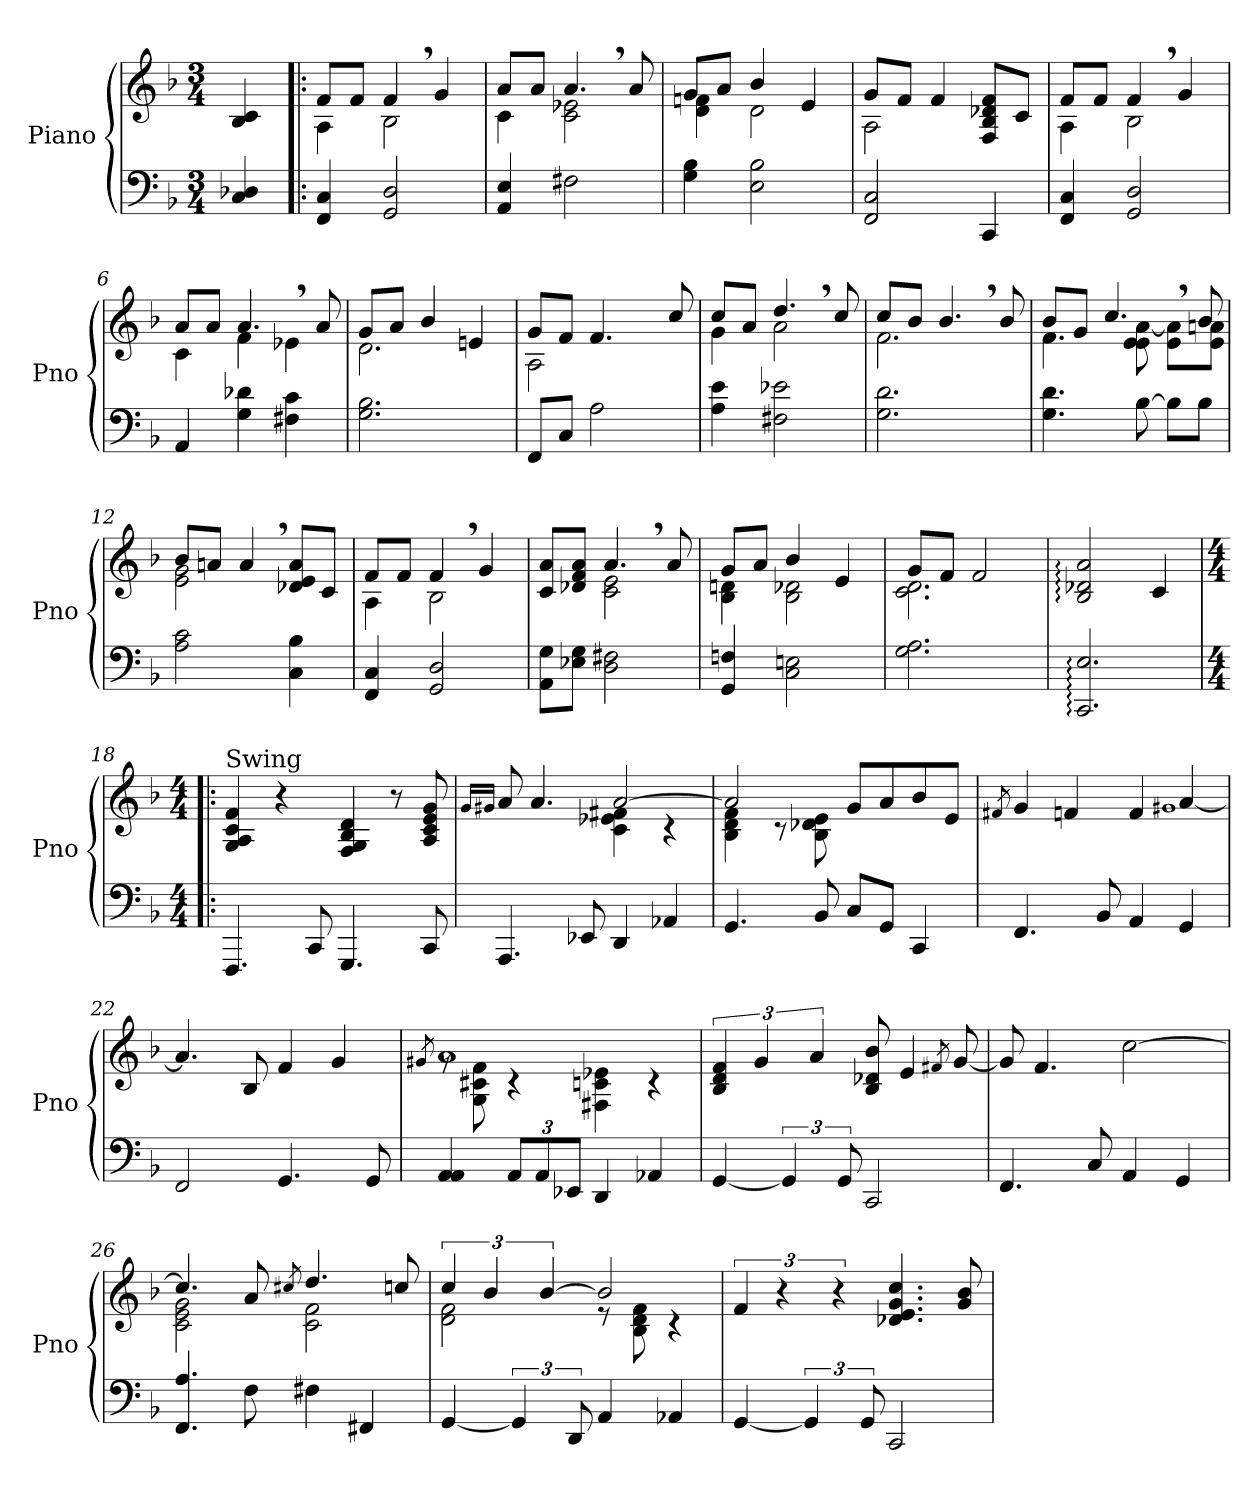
**kern	**kern
*part1	*part1
*staff2	*staff1
*I"Piano	*
*I'Pno	*
*clefF4	*clefG2
*k[b-]	*k[b-]
*M3/4	*M3/4
*MM76	*MM76
=	=
4C/ 4D-X/	4B-/ 4c/
=1!|:	=1!|:
*	*^
4FF/ 4C/	8f/L	4A\
.	8f/J	.
2GG/ 2D/	4f,/	2B-\
.	4g/	.
=2	=2	=2
4AA/ 4E/	8a/L	4c\
.	8a/J	.
2F#X\	4.a,/	2c\ 2e-X\
.	8a/	.
=3	=3	=3
4G\ 4B-\	8g/L	4d\ 4fn\
.	8a/J	.
2E\ 2B-\	4b-/	2d\
.	4e/	.
!!LO:LB:g=z	!!
=4	=4	=4
2FF/ 2C/	8g/L	2A\
.	8f/J	.
.	4fZ/	.
4CC/	8F/ 8B-/ 8d-X/ 8f/L	4ryy
.	8c/J	.
=5	=5	=5
4FF/ 4C/	8f/L	4A\
.	8f/J	.
2GG/ 2D/	4f,/	2B-\
.	4g/	.
=6	=6	=6
4AA/	8a/L	4c\
.	8a/J	.
4G\ 4d-X\	4.a,/	4f\
4F#X\ 4c\	.	4e-X\
.	8a/	.
=7	=7	=7
2.G\ 2.B-\	8g/L	2.d\
.	8a/J	.
.	4b-/	.
.	4en/	.
!!LO:LB:g=z	!!
=8	=8	=8
8FF/L	8g/L	2A\
8C/J	8f/J	.
2A\	4.fZ/	.
.	.	4ryy
.	8cc/	.
=9	=9	=9
4A\ 4e\	8cc/L	4g\
.	8a/J	.
2F#X\ 2e-X\	4.dd,/	2a\
.	8cc/	.
=10	=10	=10
2.G\ 2.d\	8cc/L	2.f\
.	8b-/J	.
.	4.b-,/	.
.	8b-/	.
=11	=11	=11
4.G\ 4.d\	8b-/L	4.f\
.	8g/J	.
.	4.cc,/	.
[8B-\	.	8e\ 8e\ [8a\
8B-\L]	.	8e\ 8a\]L
8B-\J	8b-/	8e\ 8an\J
!!LO:LB:g=z	!!
=12	=12	=12
2A\ 2c\	8b-/L	2e\ 2g\
.	8an/J	.
.	4a,/	.
4C\ 4B-\	8d-X/ 8e/ 8a/L	4ryy
.	8c/J	.
=13	=13	=13
4FF/ 4C/	8f/L	4A\
.	8f/J	.
2GG/ 2D/	4f,/	2B-\
.	4g/	.
=14	=14	=14
8AA\ 8G\L	8c/ 8a/L	4ryy
8E-X\ 8G\J	8d-X/ 8f/ 8a/J	.
2D\ 2F#X\	4.a,/	2c\ 2e\
.	8a/	.
=15	=15	=15
4GG/ 4Fn/	8g/L	4B-\ 4dn\
.	8a/J	.
2C\ 2En\	4b-/	2B-\ 2d-X\
.	4e/	.
!!LO:LB:g=z	!!
=16	=16	=16
2.G\ 2.A\	8g/L	2.c\ 2.d\
.	8f/J	.
.	2fZ/	.
*	*v	*v
=17	=17
2.CC/: 2.E/:	2B-/: 2d-X/: 2a/:
.	4c/
!!LO:PB:g=z
=18!|:	=18!|:
*M4/4	*M4/4
*	*MM132
!	!LO:TX:a:t=Swing
4.FFF/	4G/ 4A/ 4c/ 4f/
.	4r
8CC/	.
4.GGG/	4F/ 4G/ 4B-/ 4d/
.	8r
8CC/	8A/ 8c/ 8e/ 8g/
=19	=19
.	16qg/LL
.	16qg#X/JJ
*	*^
4.AAA/	8a/	2ryy
.	4.a/	.
8EE-X/	.	.
4DD/	[2a/	4c\ 4e-X\ 4f#X\
4AA-X/	.	4r
=20	=20	=20
4.GG/	2a/]	4B-\ 4d\ 4f\
.	.	8r
8BB-/	.	8B-\ 8d-X\ 8e\
8C/L	8g/L	2ryy
8GG/J	8a/	.
4CC/	8b-/	.
.	8e/J	.
*	*v	*v
=21	=21
.	8qf#X/
4.FF/	4g/
.	4fn/
8BB-/	.
4AA/	4f/
.	1qg#X
4GG/	[4a/
!!LO:LB:g=z
=22	=22
2FF/	4.a/]
.	8B-/
4.GG/	4f/
.	4g/
8GG/	.
=23	=23
.	8qg#X/
*	*^
4AA/ 4AA/	1a	8rg
.	.	8G\ 8c#X\ 8f\
*Xbrackettup	*	*
12AA/L	.	4r
12AA/	.	.
12EE-X/J	.	.
4DD/	.	4F#X\ 4cn\ 4e-X\
4AA-X/	.	4r
*	*v	*v
=24	=24
[4GG/	6B-/ 6d/ 6f/
.	6g/
*brackettup	*
6GG/]	.
.	6a/
12GG/	.
2CC/	8B-/ 8d-X/ 8b-/
.	4e/
.	8qf#X/
.	[8g/
=25	=25
4.FF/	8g/]
.	4.f/
8C/	.
4AA/	[2cc\
4GG/	.
!!LO:LB:g=z
=26	=26
*	*^
4.FF/ 4.A/	4.cc/]	2c\ 2e\ 2g\
8F\	8a/	.
.	8qcc#X/	.
4F#X\	4.dd/	2c\ 2f\
4FF#X/	.	.
.	8ccn/	.
=27	=27	=27
[4GG/	6cc/	2d\ 2f\
.	6b-/	.
6GG/]	.	.
.	[6b-/	.
12DD/	.	.
4AA/	2b-/]	8r
.	.	8B-\ 8d\ 8f\
4AA-X/	.	4r
*	*v	*v
=28	=28
[4GG/	6f/
.	6r
6GG/]	.
.	6r
12GG/	.
2CC/	4.d-X/ 4.e/ 4.g/ 4.cc/
.	8g/ 8b-/
=	=
*-	*-
